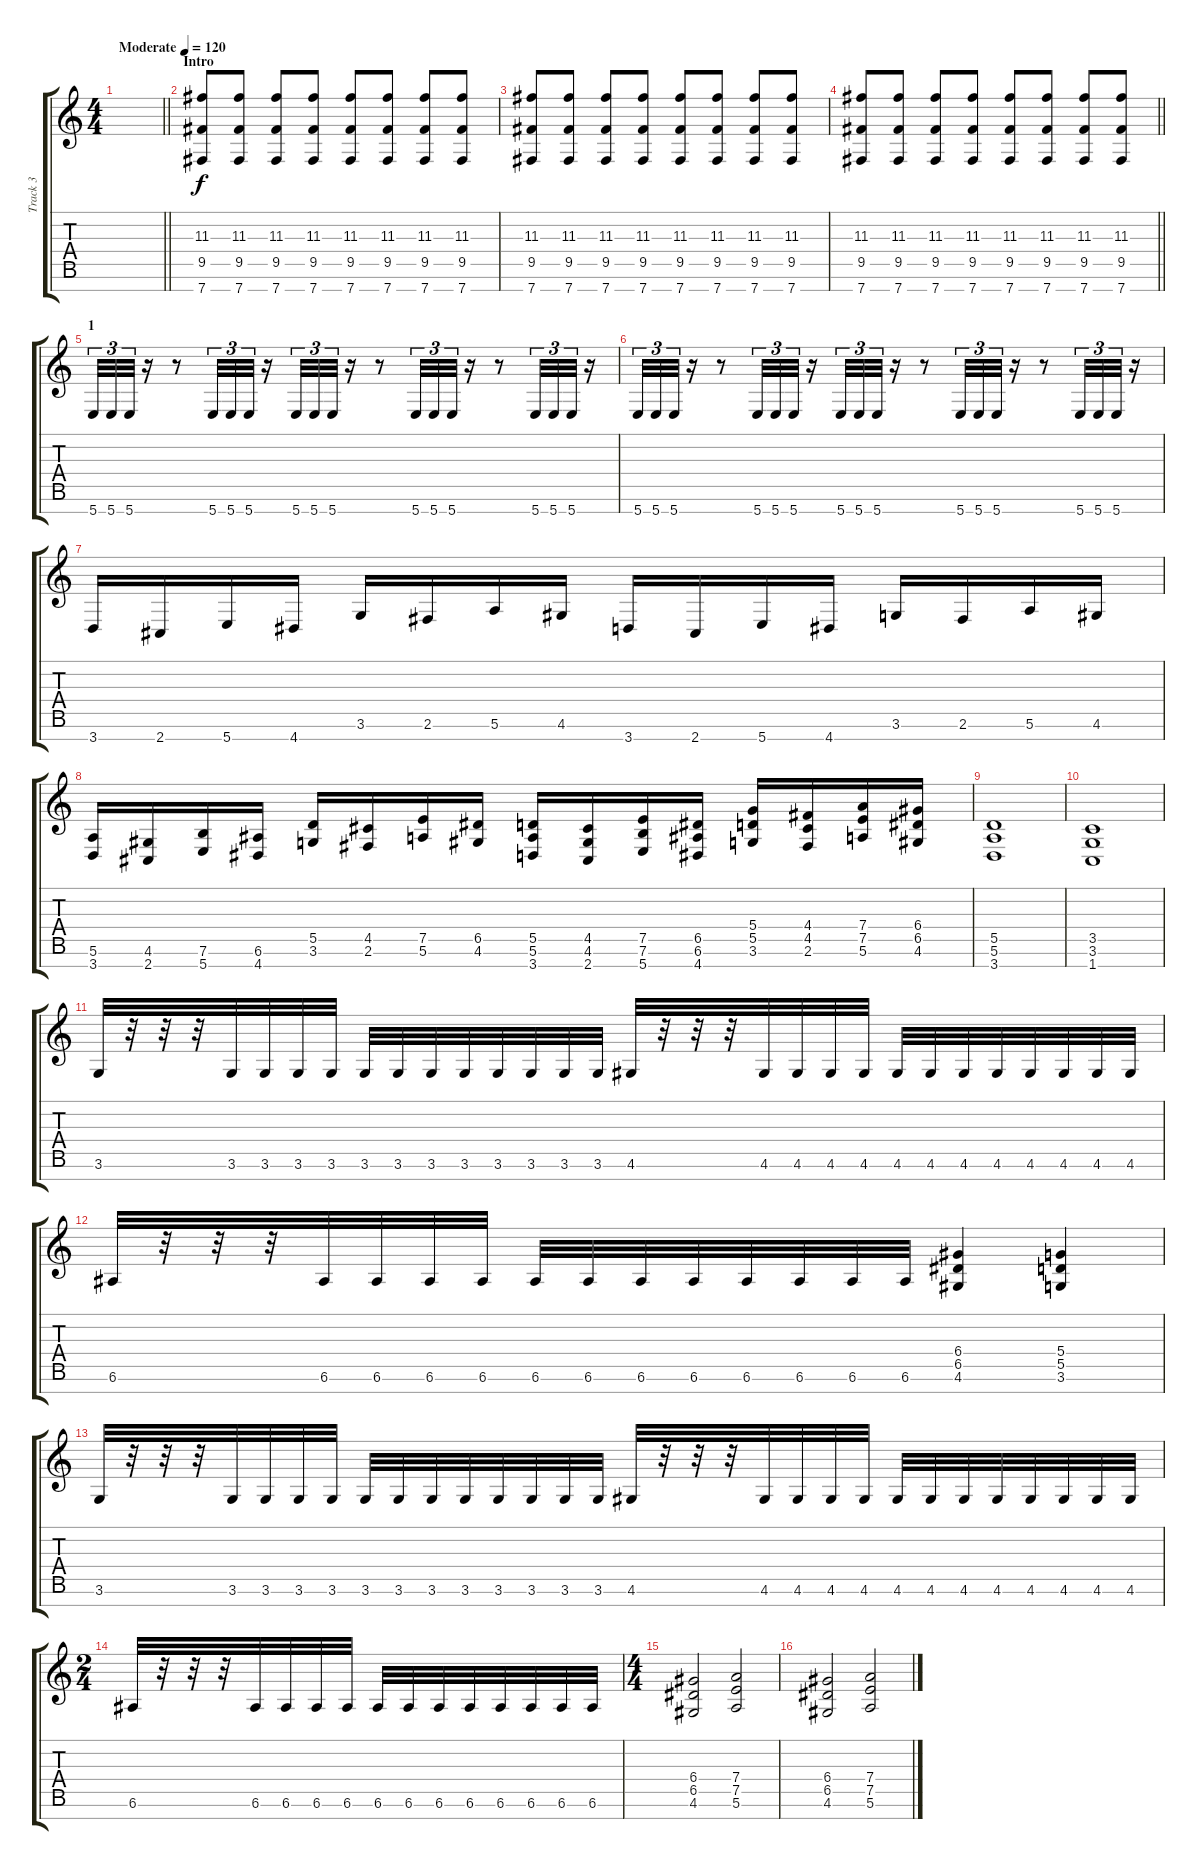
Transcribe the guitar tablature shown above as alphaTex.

\track ("Track 3" "Track 3") {instrument distortionguitar}
\staff {score tabs}
\tuning (E4 B3 G3 D3 A2 E2 B1) {hide}
\ts (4 4)
\tempo (120 "Moderate")
\tempo 70
\tempo (120 "Moderate")
\clef g2
\barLineRight lightlight
\ks c
|
\section ("" "Intro")
(11.3 9.5 7.7).8 (11.3 9.5 7.7).8 (11.3 9.5 7.7).8 (11.3 9.5 7.7).8 (11.3 9.5 7.7).8 (11.3 9.5 7.7).8 (11.3 9.5 7.7).8 (11.3 9.5 7.7).8 |
(11.3 9.5 7.7).8 (11.3 9.5 7.7).8 (11.3 9.5 7.7).8 (11.3 9.5 7.7).8 (11.3 9.5 7.7).8 (11.3 9.5 7.7).8 (11.3 9.5 7.7).8 (11.3 9.5 7.7).8 |
\barLineRight lightlight
(11.3 9.5 7.7).8 (11.3 9.5 7.7).8 (11.3 9.5 7.7).8 (11.3 9.5 7.7).8 (11.3 9.5 7.7).8 (11.3 9.5 7.7).8 (11.3 9.5 7.7).8 (11.3 9.5 7.7).8 |
\section ("" "1")
5.7.32{tu (3 2)} 5.7.32{tu (3 2)} 5.7.32{tu (3 2)} r.16 r.8 5.7.32{tu (3 2)} 5.7.32{tu (3 2)} 5.7.32{tu (3 2)} r.16 5.7.32{tu (3 2)} 5.7.32{tu (3 2)} 5.7.32{tu (3 2)} r.16 r.8 5.7.32{tu (3 2)} 5.7.32{tu (3 2)} 5.7.32{tu (3 2)} r.16 r.8 5.7.32{tu (3 2)} 5.7.32{tu (3 2)} 5.7.32{tu (3 2)} r.16 |
5.7.32{tu (3 2)} 5.7.32{tu (3 2)} 5.7.32{tu (3 2)} r.16 r.8 5.7.32{tu (3 2)} 5.7.32{tu (3 2)} 5.7.32{tu (3 2)} r.16 5.7.32{tu (3 2)} 5.7.32{tu (3 2)} 5.7.32{tu (3 2)} r.16 r.8 5.7.32{tu (3 2)} 5.7.32{tu (3 2)} 5.7.32{tu (3 2)} r.16 r.8 5.7.32{tu (3 2)} 5.7.32{tu (3 2)} 5.7.32{tu (3 2)} r.16 |
3.7.16 2.7.16 5.7.16 4.7.16 3.6.16 2.6.16 5.6.16 4.6.16 3.7.16 2.7.16 5.7.16 4.7.16 3.6.16 2.6.16 5.6.16 4.6.16 |
(5.6 3.7).16 (4.6 2.7).16 (7.6 5.7).16 (6.6 4.7).16 (5.5 3.6).16 (4.5 2.6).16 (7.5 5.6).16 (6.5 4.6).16 (5.5 5.6 3.7).16 (4.5 4.6 2.7).16 (7.5 7.6 5.7).16 (6.5 6.6 4.7).16 (5.4 5.5 3.6).16 (4.4 4.5 2.6).16 (7.4 7.5 5.6).16 (6.4 6.5 4.6).16 |
(5.5 5.6 3.7).1 |
(3.5 3.6 1.7).1 |
3.6.32 r.32 r.32 r.32 3.6.32 3.6.32 3.6.32 3.6.32 3.6.32 3.6.32 3.6.32 3.6.32 3.6.32 3.6.32 3.6.32 3.6.32 4.6.32 r.32 r.32 r.32 4.6.32 4.6.32 4.6.32 4.6.32 4.6.32 4.6.32 4.6.32 4.6.32 4.6.32 4.6.32 4.6.32 4.6.32 |
6.6.32 r.32 r.32 r.32 6.6.32 6.6.32 6.6.32 6.6.32 6.6.32 6.6.32 6.6.32 6.6.32 6.6.32 6.6.32 6.6.32 6.6.32 (6.4 6.5 4.6).4 (5.4 5.5 3.6).4 |
3.6.32 r.32 r.32 r.32 3.6.32 3.6.32 3.6.32 3.6.32 3.6.32 3.6.32 3.6.32 3.6.32 3.6.32 3.6.32 3.6.32 3.6.32 4.6.32 r.32 r.32 r.32 4.6.32 4.6.32 4.6.32 4.6.32 4.6.32 4.6.32 4.6.32 4.6.32 4.6.32 4.6.32 4.6.32 4.6.32 |
\ts (2 4)
6.6.32 r.32 r.32 r.32 6.6.32 6.6.32 6.6.32 6.6.32 6.6.32 6.6.32 6.6.32 6.6.32 6.6.32 6.6.32 6.6.32 6.6.32 |
\ts (4 4)
(6.4 6.5 4.6).2 (7.4 7.5 5.6).2 |
(6.4 6.5 4.6).2 (7.4 7.5 5.6).2
